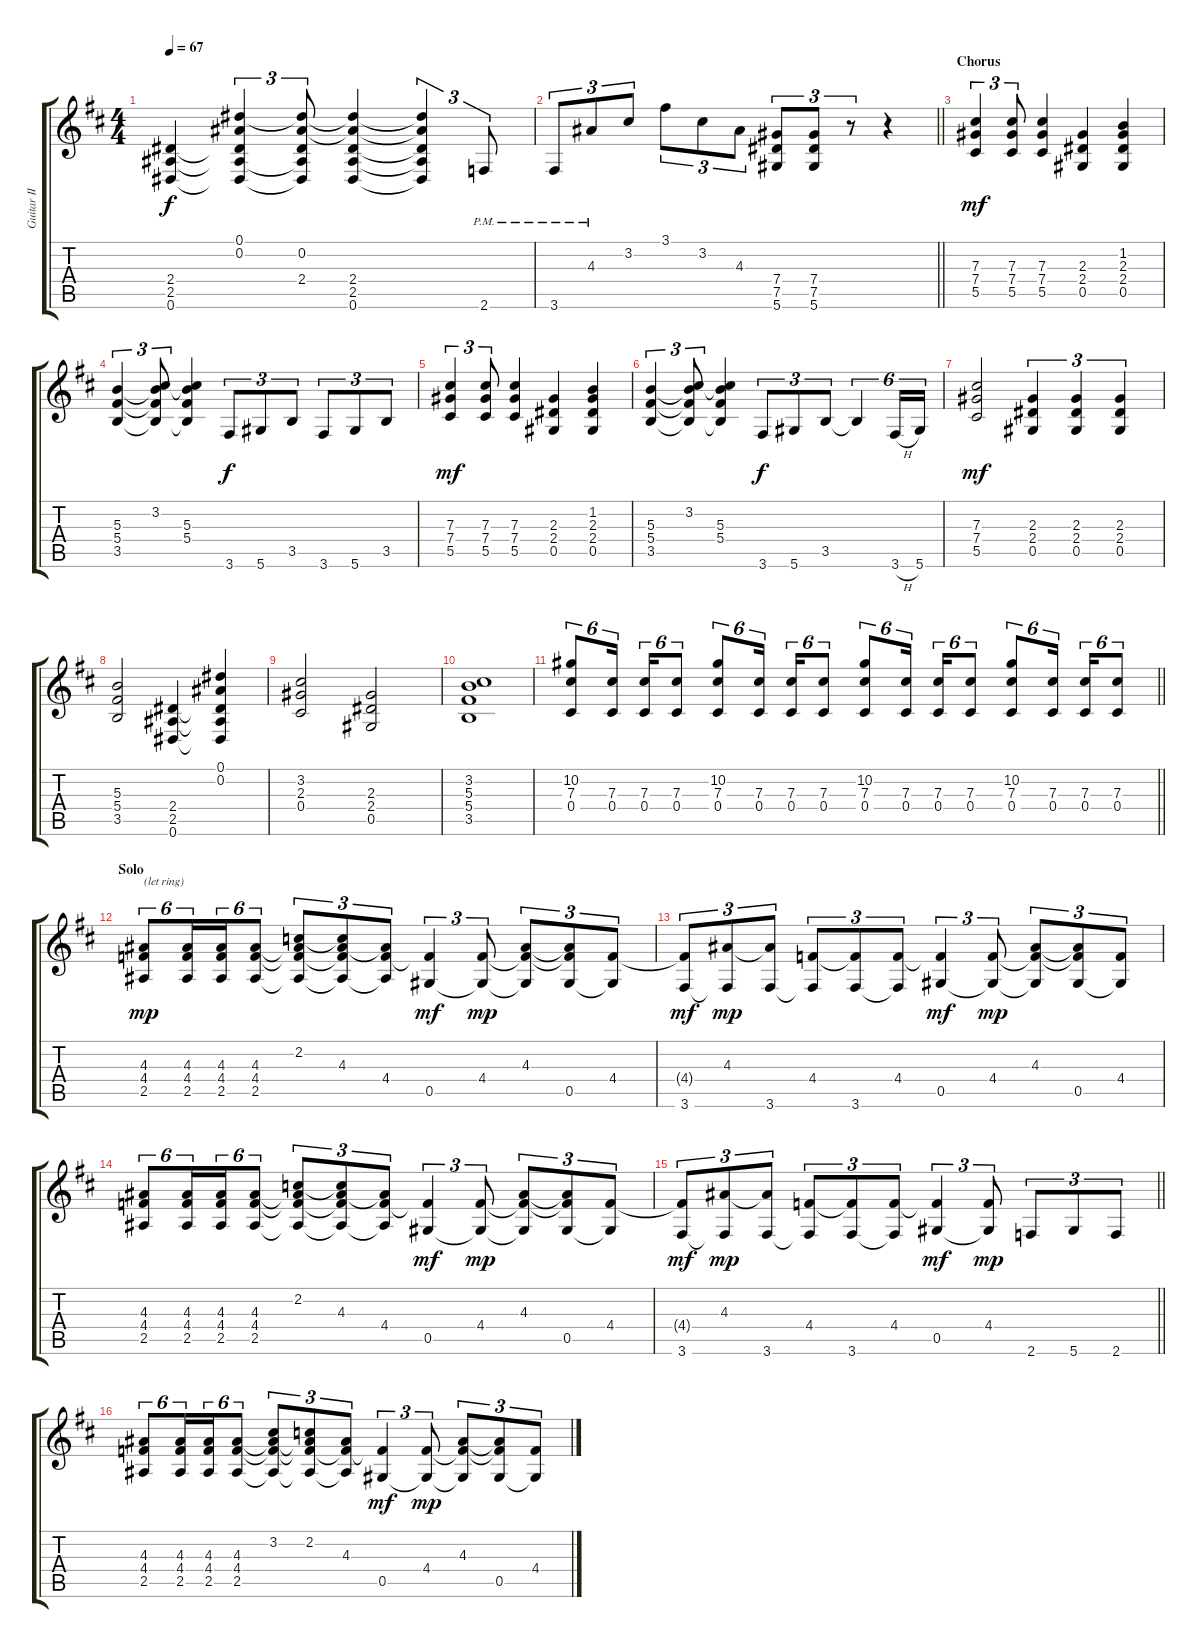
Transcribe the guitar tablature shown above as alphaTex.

\track ("Guitar II" "Guitar II") {instrument distortionguitar}
\staff {score tabs}
\tuning (Eb4 Bb3 Gb3 Db3 Ab2 Eb2) {hide}
\ts (4 4)
\tempo 67
\clef g2
\ks d
(2.4 2.5 0.6).4{dy f} (0.1 0.2 2.4{t} 2.5{t} 0.6{t}).4{tu (3 2)} (0.1{t} 0.2 2.4 2.5{t} 0.6{t}).8{tu (3 2)} (0.1{t} 0.2{t} 2.4 2.5 0.6).4 (0.1{t} 0.2{t} 2.4{t} 2.5{t} 0.6{t}).4{tu (3 2)} 2.6{pm}.8{tu (3 2)} |
\barLineRight lightlight
3.6{pm}.8{tu (3 2)} 4.3{pm}.8{tu (3 2)} 3.2.8{tu (3 2)} 3.1.8{tu (3 2)} 3.2.8{tu (3 2)} 4.3.8{tu (3 2)} (7.4 7.5 5.6).8{tu (3 2)} (7.4 7.5 5.6).8{tu (3 2)} r.8{tu (3 2)} r.4 |
\section ("" "Chorus")
(7.3 7.4 5.5).4{tu (3 2) dy mf} (7.3 7.4 5.5).8{tu (3 2)} (7.3 7.4 5.5).4 (2.3 2.4 0.5).4 (1.2 2.3 2.4 0.5).4 |
(5.3 5.4 3.5).4{tu (3 2)} (3.2 5.3{t} 5.4{t} 3.5{t}).8{tu (3 2)} (3.2{t} 5.3 5.4 3.5{t}).4 3.6.8{tu (3 2) dy f} 5.6.8{tu (3 2)} 3.5.8{tu (3 2)} 3.6.8{tu (3 2)} 5.6.8{tu (3 2)} 3.5.8{tu (3 2)} |
(7.3 7.4 5.5).4{tu (3 2) dy mf} (7.3 7.4 5.5).8{tu (3 2)} (7.3 7.4 5.5).4 (2.3 2.4 0.5).4 (1.2 2.3 2.4 0.5).4 |
(5.3 5.4 3.5).4{tu (3 2)} (3.2 5.3{t} 5.4{t} 3.5{t}).8{tu (3 2)} (3.2{t} 5.3 5.4 3.5{t}).4 3.6.8{tu (3 2) dy f} 5.6.8{tu (3 2)} 3.5.8{tu (3 2)} 3.5{t}.4{tu (6 4)} 3.6{h}.16{tu (6 4)} 5.6.16{tu (6 4)} |
(7.3 7.4 5.5).2{dy mf} (2.3 2.4 0.5).4{tu (3 2)} (2.3 2.4 0.5).4{tu (3 2)} (2.3 2.4 0.5).4{tu (3 2)} |
(5.3 5.4 3.5).2 (2.4 2.5 0.6).4 (0.1 0.2 2.4{t} 2.5{t} 0.6{t}).4 |
(3.2 2.3 0.4).2 (2.3 2.4 0.5).2 |
(3.2 5.3 5.4 3.5).1 |
\barLineRight lightlight
(10.2 7.3 0.4).8{tu (6 4)} (7.3 0.4).16{tu (6 4)} (7.3 0.4).16{tu (6 4)} (7.3 0.4).8{tu (6 4)} (10.2 7.3 0.4).8{tu (6 4)} (7.3 0.4).16{tu (6 4)} (7.3 0.4).16{tu (6 4)} (7.3 0.4).8{tu (6 4)} (10.2 7.3 0.4).8{tu (6 4)} (7.3 0.4).16{tu (6 4)} (7.3 0.4).16{tu (6 4)} (7.3 0.4).8{tu (6 4)} (10.2 7.3 0.4).8{tu (6 4)} (7.3 0.4).16{tu (6 4)} (7.3 0.4).16{tu (6 4)} (7.3 0.4).8{tu (6 4)} |
\section ("" "Solo")
\ks bminor
(4.3 4.4 2.5).8{tu (6 4) txt "(let ring)" dy mp beam merge} (4.3 4.4 2.5).16{tu (6 4) beam merge} (4.3 4.4 2.5).16{tu (6 4) beam merge} (4.3 4.4 2.5).8{tu (6 4)} (2.2 4.3{t} 4.4{t} 2.5{t}).8{tu (3 2)} (2.2{t} 4.3 4.4{t} 2.5{t}).8{tu (3 2)} (4.3{t} 4.4 2.5{t}).8{tu (3 2)} (4.4{t} 0.5).4{tu (3 2) dy mf} (4.4 0.5{t}).8{tu (3 2) dy mp} (4.3 4.4{t} 0.5{t}).8{tu (3 2)} (4.3{t} 4.4{t} 0.5).8{tu (3 2)} (4.4 0.5{t}).8{tu (3 2)} |
(4.4{t} 3.6).8{tu (3 2) dy mf} (4.3 3.6{t}).8{tu (3 2) dy mp} (4.3{t} 3.6).8{tu (3 2)} (4.4 3.6{t}).8{tu (3 2)} (4.4{t} 3.6).8{tu (3 2)} (4.4 3.6{t}).8{tu (3 2)} (4.4{t} 0.5).4{tu (3 2) dy mf} (4.4 0.5{t}).8{tu (3 2) dy mp} (4.3 4.4{t} 0.5{t}).8{tu (3 2)} (4.3{t} 4.4{t} 0.5).8{tu (3 2)} (4.4 0.5{t}).8{tu (3 2)} |
(4.3 4.4 2.5).8{tu (6 4) beam merge} (4.3 4.4 2.5).16{tu (6 4) beam merge} (4.3 4.4 2.5).16{tu (6 4) beam merge} (4.3 4.4 2.5).8{tu (6 4)} (2.2 4.3{t} 4.4{t} 2.5{t}).8{tu (3 2)} (2.2{t} 4.3 4.4{t} 2.5{t}).8{tu (3 2)} (4.3{t} 4.4 2.5{t}).8{tu (3 2)} (4.4{t} 0.5).4{tu (3 2) dy mf} (4.4 0.5{t}).8{tu (3 2) dy mp} (4.3 4.4{t} 0.5{t}).8{tu (3 2)} (4.3{t} 4.4{t} 0.5).8{tu (3 2)} (4.4 0.5{t}).8{tu (3 2)} |
\barLineRight lightlight
(4.4{t} 3.6).8{tu (3 2) dy mf} (4.3 3.6{t}).8{tu (3 2) dy mp} (4.3{t} 3.6).8{tu (3 2)} (4.4 3.6{t}).8{tu (3 2)} (4.4{t} 3.6).8{tu (3 2)} (4.4 3.6{t}).8{tu (3 2)} (4.4{t} 0.5).4{tu (3 2) dy mf} (4.4 0.5{t}).8{tu (3 2) dy mp} 2.6.8{tu (3 2)} 5.6.8{tu (3 2)} 2.6.8{tu (3 2)} |
(4.3 4.4 2.5).8{tu (6 4) beam merge} (4.3 4.4 2.5).16{tu (6 4) beam merge} (4.3 4.4 2.5).16{tu (6 4) beam merge} (4.3 4.4 2.5).8{tu (6 4)} (3.2 4.3{t} 4.4{t} 2.5{t}).8{tu (3 2)} (2.2 4.3{t} 4.4{t} 2.5{t}).8{tu (3 2)} (4.3 4.4{t} 2.5{t}).8{tu (3 2)} (4.4{t} 0.5).4{tu (3 2) dy mf} (4.4 0.5{t}).8{tu (3 2) dy mp} (4.3 4.4{t} 0.5{t}).8{tu (3 2)} (4.3{t} 4.4{t} 0.5).8{tu (3 2)} (4.4 0.5{t}).8{tu (3 2)}
